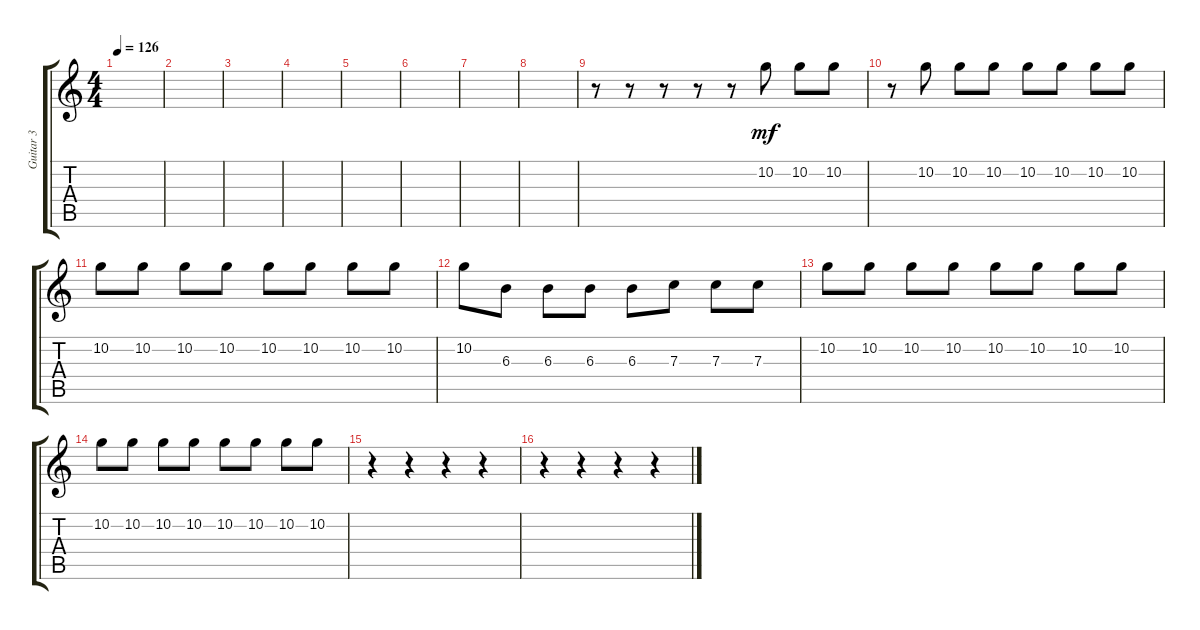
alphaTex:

\track ("Guitar 3" "Guitar 3") {instrument electricguitarjazz}
\staff {score tabs}
\tuning (D4 A3 F3 C3 G2 C2) {hide}
\ts (4 4)
\tempo 126
\clef g2
\ks c
|
|
|
|
|
|
|
|
r.8 r.8 r.8 r.8 r.8 10.2.8{dy mf} 10.2.8 10.2.8 |
r.8 10.2.8 10.2.8 10.2.8 10.2.8 10.2.8 10.2.8 10.2.8 |
10.2.8 10.2.8 10.2.8 10.2.8 10.2.8 10.2.8 10.2.8 10.2.8 |
10.2.8 6.3.8 6.3.8 6.3.8 6.3.8 7.3.8 7.3.8 7.3.8 |
10.2.8 10.2.8 10.2.8 10.2.8 10.2.8{volume 4} 10.2.8 10.2.8 10.2.8 |
10.2.8 10.2.8 10.2.8 10.2.8 10.2.8 10.2.8 10.2.8 10.2.8 |
r.4 r.4 r.4 r.4 |
r.4 r.4 r.4 r.4
